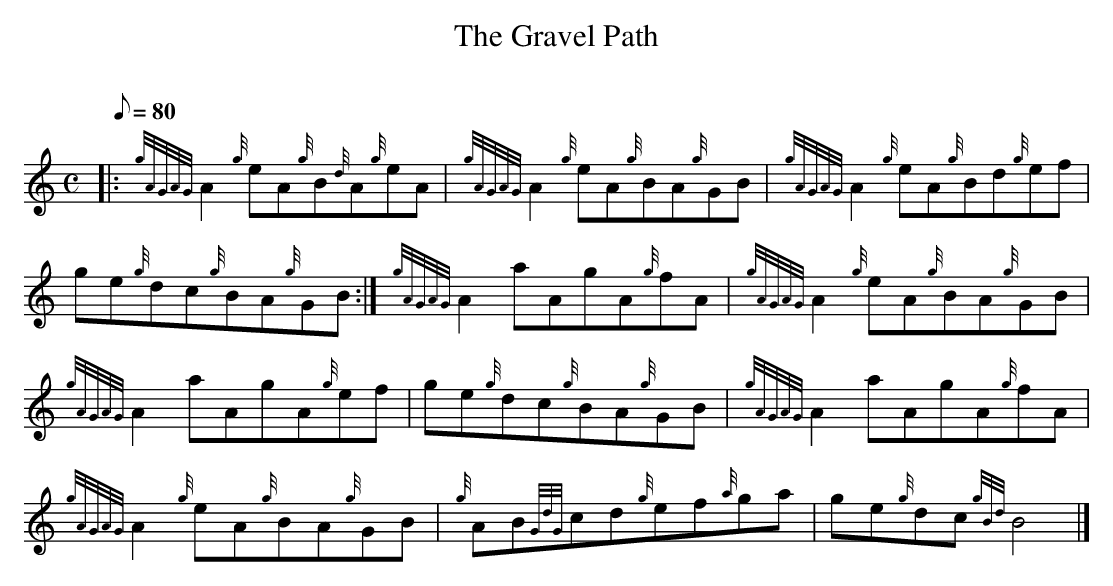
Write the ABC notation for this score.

X:1
T:The Gravel Path
M:C
L:1/8
Q:80
C:
K:HP
|: {gAGAG}A2{g}eA{g}B{d}A{g}eA | \
{gAGAG}A2{g}eA{g}BA{g}GB | \
{gAGAG}A2{g}eA{g}Bd{g}ef |
ge{g}dc{g}BA{g}GB :| \
{gAGAG}A2aAgA{g}fA | \
{gAGAG}A2{g}eA{g}BA{g}GB |
{gAGAG}A2aAgA{g}ef | \
ge{g}dc{g}BA{g}GB | \
{gAGAG}A2aAgA{g}fA |
{gAGAG}A2{g}eA{g}BA{g}GB | \
{g}AB{GdG}cd{g}ef{a}ga | \
ge{g}dc{gBd}B4|]
